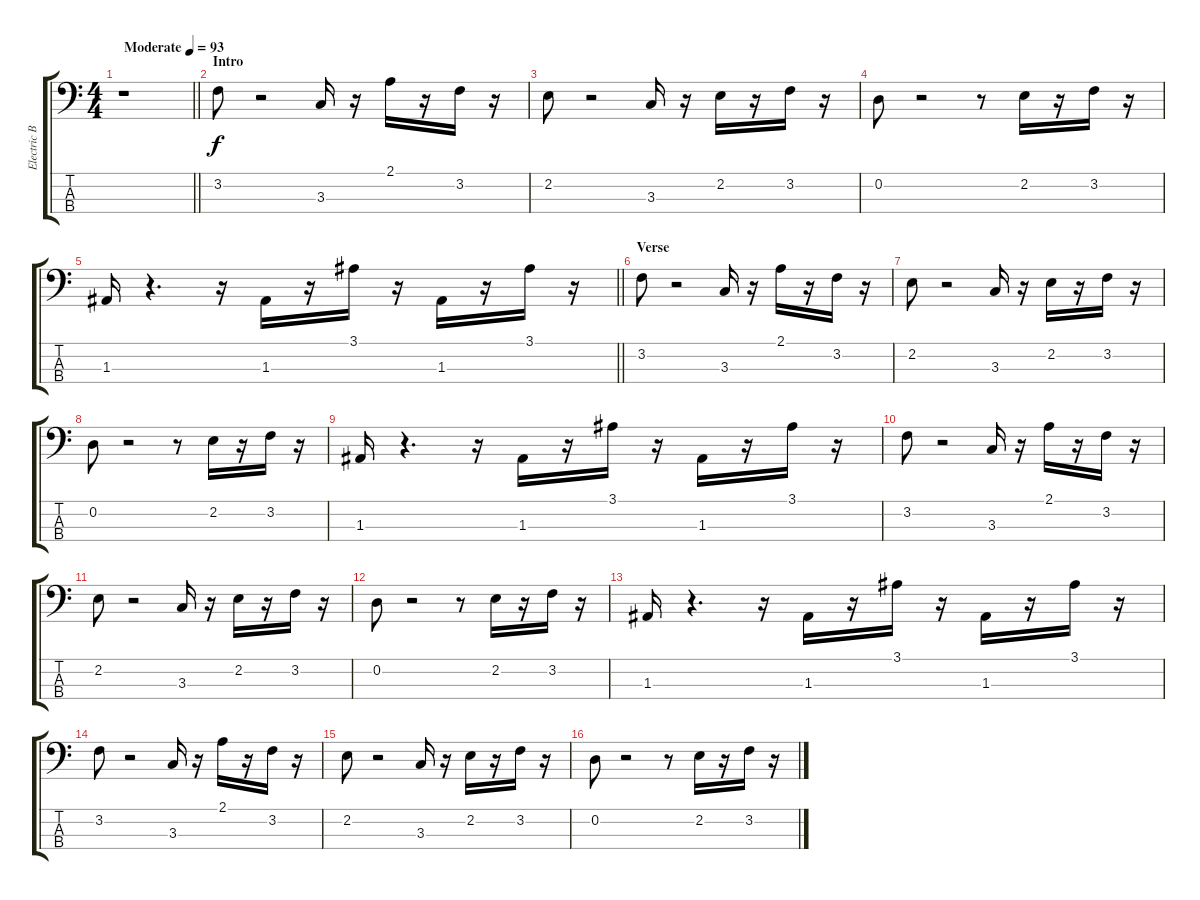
\track ("Electric Bass" "Electric B") {instrument electricbassfinger}
\staff {score tabs}
\tuning (G2 D2 A1 E1) {hide}
\ts (4 4)
\tempo (93 "Moderate")
\clef f4
\barLineRight lightlight
\ks c
r.1{dy f instrument electricbassfinger} |
\section ("" "Intro")
3.2.8 r.2 3.3.16 r.16 2.1.16 r.16 3.2.16 r.16 |
2.2.8 r.2 3.3.16 r.16 2.2.16 r.16 3.2.16 r.16 |
0.2.8 r.2 r.8 2.2.16 r.16 3.2.16 r.16 |
\barLineRight lightlight
1.3.16 r.4{d} r.16 1.3.16 r.16 3.1.16 r.16 1.3.16 r.16 3.1.16 r.16 |
\section ("" "Verse")
3.2.8 r.2 3.3.16 r.16 2.1.16 r.16 3.2.16 r.16 |
2.2.8 r.2 3.3.16 r.16 2.2.16 r.16 3.2.16 r.16 |
0.2.8 r.2 r.8 2.2.16 r.16 3.2.16 r.16 |
1.3.16 r.4{d} r.16 1.3.16 r.16 3.1.16 r.16 1.3.16 r.16 3.1.16 r.16 |
3.2.8 r.2 3.3.16 r.16 2.1.16 r.16 3.2.16 r.16 |
2.2.8 r.2 3.3.16 r.16 2.2.16 r.16 3.2.16 r.16 |
0.2.8 r.2 r.8 2.2.16 r.16 3.2.16 r.16 |
1.3.16 r.4{d} r.16 1.3.16 r.16 3.1.16 r.16 1.3.16 r.16 3.1.16 r.16 |
3.2.8 r.2 3.3.16 r.16 2.1.16 r.16 3.2.16 r.16 |
2.2.8 r.2 3.3.16 r.16 2.2.16 r.16 3.2.16 r.16 |
0.2.8 r.2 r.8 2.2.16 r.16 3.2.16 r.16
